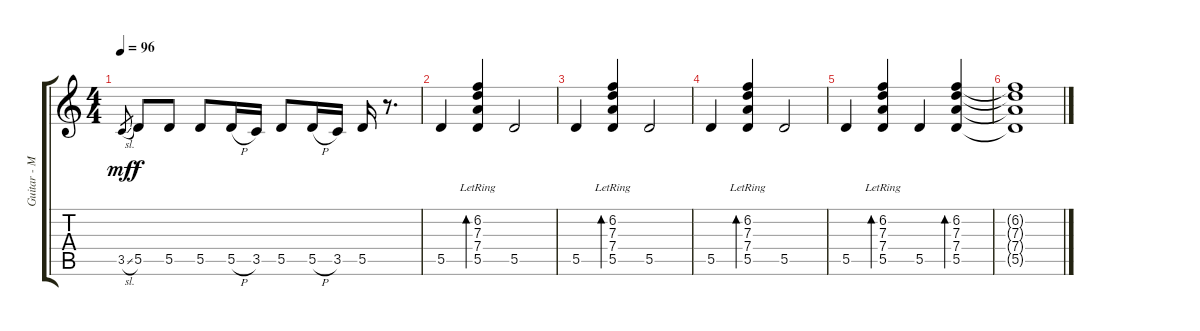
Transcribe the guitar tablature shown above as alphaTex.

\track ("Guitar - Mark Engles" "Guitar - M") {instrument electricguitarclean}
\staff {score tabs}
\tuning (E4 B3 G3 D3 A2 E2) {hide}
\ts (4 4)
\tempo 96
\clef g2
\ks c
3.5{sl}.8{gr dy mf} 5.5.8{dy f} 5.5.8 5.5.8 5.5{h}.16 3.5.16 5.5.8 5.5{h}.16 3.5.16 5.5.16 r.8{d} |
5.5.4{instrument electricguitarclean} (6.2{lr} 7.3 7.4 5.5).4{bd 240} 5.5.2 |
5.5.4 (6.2{lr} 7.3 7.4 5.5).4{bd 240} 5.5.2 |
5.5.4 (6.2{lr} 7.3 7.4 5.5).4{bd 240} 5.5.2 |
5.5.4 (6.2{lr} 7.3 7.4 5.5).4{bd 240} 5.5.4 (6.2 7.3 7.4 5.5).4{bd 240} |
(6.2{t} 7.3{t} 7.4{t} 5.5{t}).1
